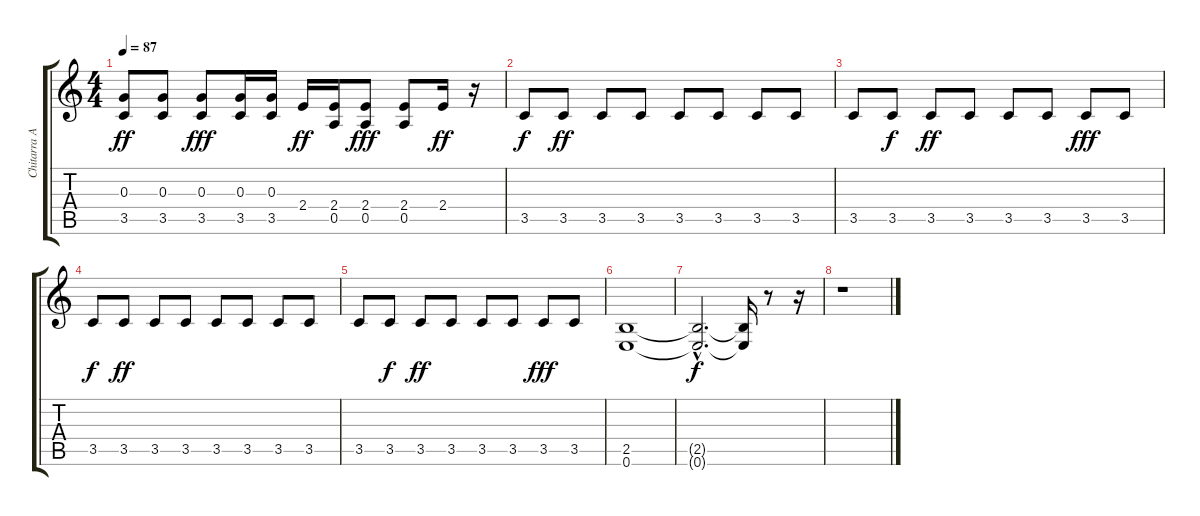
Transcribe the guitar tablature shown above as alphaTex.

\track ("Chitarra Acustica" "Chitarra A") {instrument acousticguitarsteel}
\staff {score tabs}
\tuning (E4 B3 G3 D3 A2 E2) {hide}
\ts (4 4)
\tempo 87
\clef g2
\ks c
(0.3 3.5).8{dy ff} (0.3 3.5).8 (0.3 3.5).8{dy fff} (0.3 3.5).16 (0.3 3.5).16 2.4.16{dy ff} (2.4 0.5).16 (2.4 0.5).8{dy fff} (2.4 0.5).8 2.4.16{dy ff} r.16 |
3.5.8{dy f} 3.5.8{dy ff} 3.5.8 3.5.8 3.5.8 3.5.8 3.5.8 3.5.8 |
3.5.8 3.5.8{dy f} 3.5.8{dy ff} 3.5.8 3.5.8 3.5.8 3.5.8{dy fff} 3.5.8 |
3.5.8{dy f} 3.5.8{dy ff} 3.5.8 3.5.8 3.5.8 3.5.8 3.5.8 3.5.8 |
3.5.8 3.5.8{dy f} 3.5.8{dy ff} 3.5.8 3.5.8 3.5.8 3.5.8{dy fff} 3.5.8 |
(2.5 0.6).1 |
(2.5{hac t} 0.6{hac t}).2{d dy f} (2.5{t} 0.6{t}).16 r.8 r.16 |
r.1
